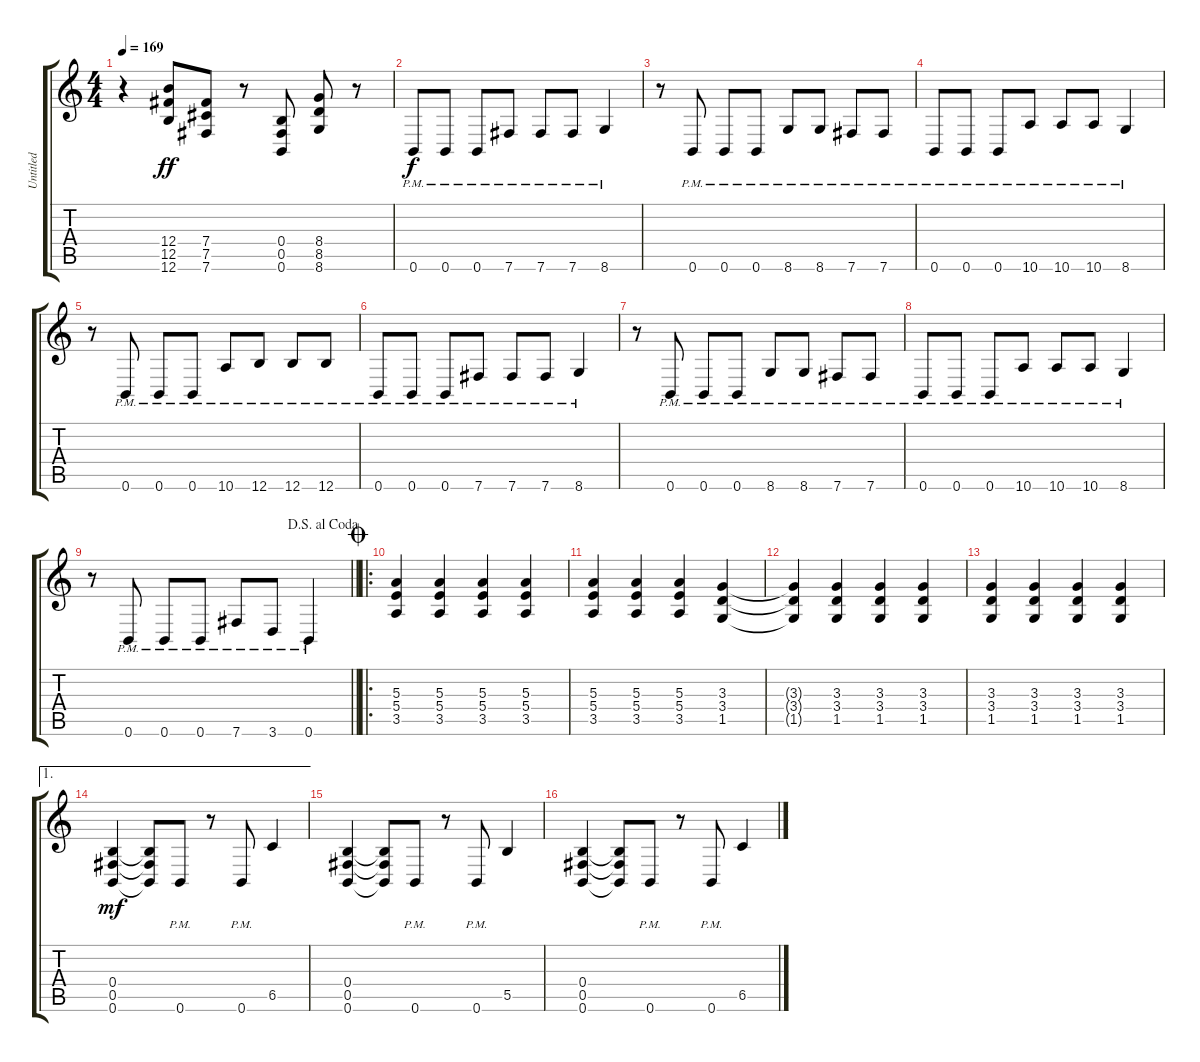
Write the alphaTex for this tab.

\track ("Untitled" "Untitled") {instrument distortionguitar}
\staff {score tabs}
\tuning (Db4 Ab3 E3 B2 Gb2 B1) {hide}
\ts (4 4)
\tempo 169
\clef g2
\ks c
r.4{dy ff} (12.4 12.5 12.6).8 (7.4 7.5 7.6).8 r.8 (0.4 0.5 0.6).8 (8.4 8.5 8.6).8 r.8 |
0.6{pm}.8{dy f} 0.6{pm}.8 0.6{pm}.8 7.6{pm}.8 7.6{pm}.8 7.6{pm}.8 8.6{pm}.4 |
r.8 0.6{pm}.8 0.6{pm}.8 0.6{pm}.8 8.6{pm}.8 8.6{pm}.8 7.6{pm}.8 7.6{pm}.8 |
0.6{pm}.8 0.6{pm}.8 0.6{pm}.8 10.6{pm}.8 10.6{pm}.8 10.6{pm}.8 8.6{pm}.4 |
r.8 0.6{pm}.8 0.6{pm}.8 0.6{pm}.8 10.6{pm}.8 12.6{pm}.8 12.6{pm}.8 12.6{pm}.8 |
0.6{pm}.8 0.6{pm}.8 0.6{pm}.8 7.6{pm}.8 7.6{pm}.8 7.6{pm}.8 8.6{pm}.4 |
r.8 0.6{pm}.8 0.6{pm}.8 0.6{pm}.8 8.6{pm}.8 8.6{pm}.8 7.6{pm}.8 7.6{pm}.8 |
0.6{pm}.8 0.6{pm}.8 0.6{pm}.8 10.6{pm}.8 10.6{pm}.8 10.6{pm}.8 8.6{pm}.4 |
\jump dalsegnoalcoda
\barLineRight lightlight
r.8 0.6{pm}.8 0.6{pm}.8 0.6{pm}.8 7.6{pm}.8 3.6{pm}.8 0.6{pm}.4 |
\ro
\jump coda
(5.3 5.4 3.5).4 (5.3 5.4 3.5).4 (5.3 5.4 3.5).4 (5.3 5.4 3.5).4 |
(5.3 5.4 3.5).4 (5.3 5.4 3.5).4 (5.3 5.4 3.5).4 (3.3 3.4 1.5).4 |
(3.3{t} 3.4{t} 1.5{t}).4 (3.3 3.4 1.5).4 (3.3 3.4 1.5).4 (3.3 3.4 1.5).4 |
(3.3 3.4 1.5).4 (3.3 3.4 1.5).4 (3.3 3.4 1.5).4 (3.3 3.4 1.5).4 |
\ae 1
(0.4 0.5 0.6).4{dy mf} (0.4{t} 0.5{t} 0.6{t}).8 0.6{pm}.8 r.8 0.6{pm}.8 6.5.4 |
(0.4 0.5 0.6).4 (0.4{t} 0.5{t} 0.6{t}).8 0.6{pm}.8 r.8 0.6{pm}.8 5.5.4 |
(0.4 0.5 0.6).4 (0.4{t} 0.5{t} 0.6{t}).8 0.6{pm}.8 r.8 0.6{pm}.8 6.5.4
